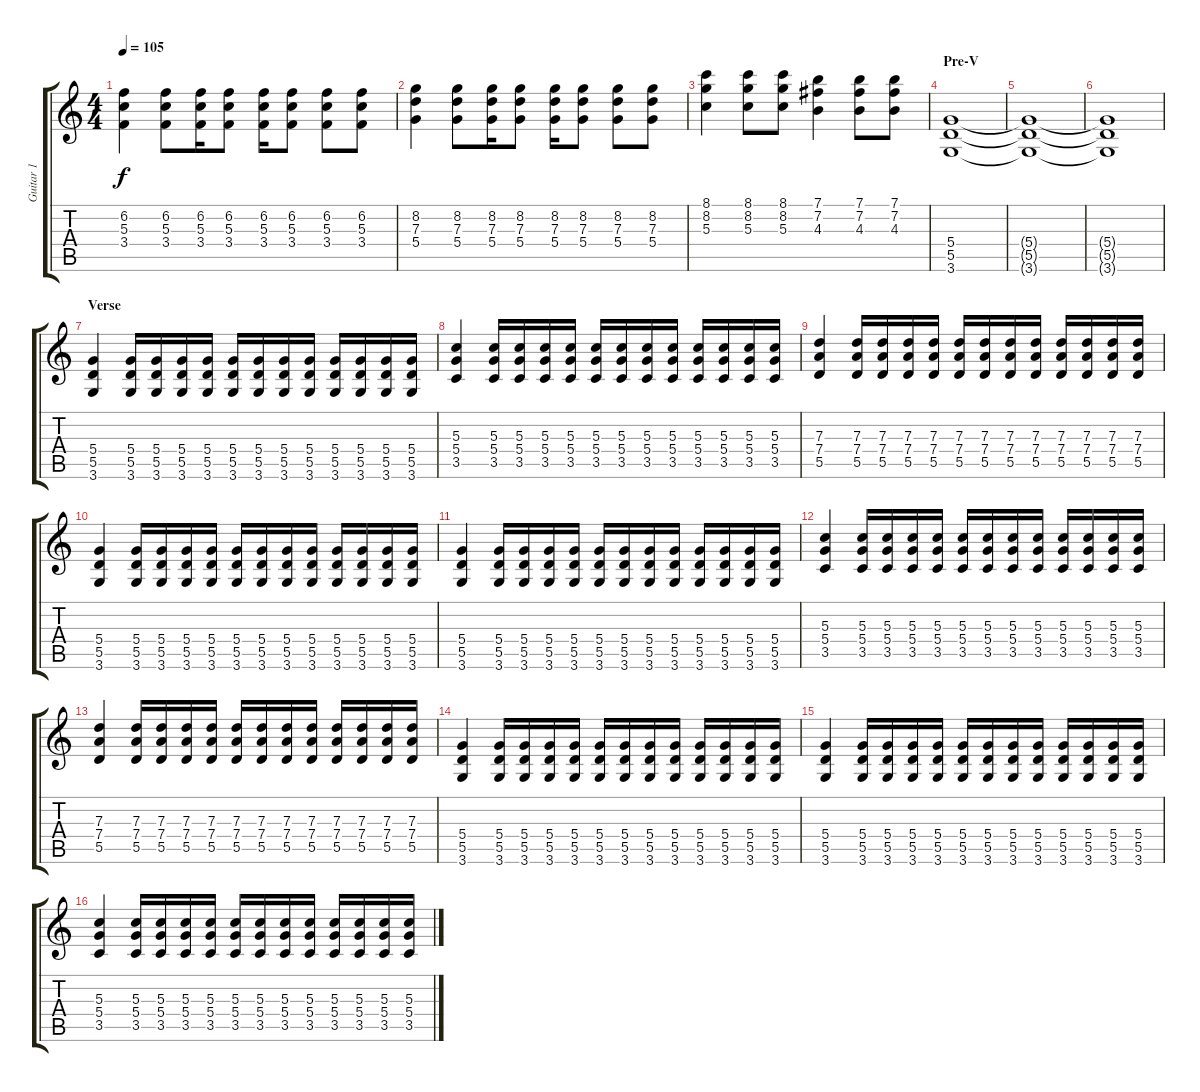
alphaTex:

\track ("Guitar 1" "Guitar 1") {instrument overdrivenguitar}
\staff {score tabs}
\tuning (E4 B3 G3 D3 A2 E2) {hide}
\ts (4 4)
\tempo 105
\clef g2
\ks c
(6.2 5.3 3.4).4{dy f} (6.2 5.3 3.4).8 (6.2 5.3 3.4).16 (6.2 5.3 3.4).8 (6.2 5.3 3.4).16 (6.2 5.3 3.4).8 (6.2 5.3 3.4).8 (6.2 5.3 3.4).8 |
(8.2 7.3 5.4).4 (8.2 7.3 5.4).8 (8.2 7.3 5.4).16 (8.2 7.3 5.4).8 (8.2 7.3 5.4).16 (8.2 7.3 5.4).8 (8.2 7.3 5.4).8 (8.2 7.3 5.4).8 |
(8.1 8.2 5.3).4 (8.1 8.2 5.3).8 (8.1 8.2 5.3).8 (7.1 7.2 4.3).4 (7.1 7.2 4.3).8 (7.1 7.2 4.3).8 |
\section ("" "Pre-V")
(5.4 5.5 3.6).1{instrument overdrivenguitar} |
(5.4{t} 5.5{t} 3.6{t}).1{volume 7} |
(5.4{t} 5.5{t} 3.6{t}).1 |
\section ("" "Verse")
(5.4 5.5 3.6).4{volume 13} (5.4 5.5 3.6).16 (5.4 5.5 3.6).16 (5.4 5.5 3.6).16 (5.4 5.5 3.6).16 (5.4 5.5 3.6).16 (5.4 5.5 3.6).16 (5.4 5.5 3.6).16 (5.4 5.5 3.6).16 (5.4 5.5 3.6).16 (5.4 5.5 3.6).16 (5.4 5.5 3.6).16 (5.4 5.5 3.6).16 |
(5.3 5.4 3.5).4 (5.3 5.4 3.5).16 (5.3 5.4 3.5).16 (5.3 5.4 3.5).16 (5.3 5.4 3.5).16 (5.3 5.4 3.5).16 (5.3 5.4 3.5).16 (5.3 5.4 3.5).16 (5.3 5.4 3.5).16 (5.3 5.4 3.5).16 (5.3 5.4 3.5).16 (5.3 5.4 3.5).16 (5.3 5.4 3.5).16 |
(7.3 7.4 5.5).4 (7.3 7.4 5.5).16 (7.3 7.4 5.5).16 (7.3 7.4 5.5).16 (7.3 7.4 5.5).16 (7.3 7.4 5.5).16 (7.3 7.4 5.5).16 (7.3 7.4 5.5).16 (7.3 7.4 5.5).16 (7.3 7.4 5.5).16 (7.3 7.4 5.5).16 (7.3 7.4 5.5).16 (7.3 7.4 5.5).16 |
(5.4 5.5 3.6).4 (5.4 5.5 3.6).16 (5.4 5.5 3.6).16 (5.4 5.5 3.6).16 (5.4 5.5 3.6).16 (5.4 5.5 3.6).16 (5.4 5.5 3.6).16 (5.4 5.5 3.6).16 (5.4 5.5 3.6).16 (5.4 5.5 3.6).16 (5.4 5.5 3.6).16 (5.4 5.5 3.6).16 (5.4 5.5 3.6).16 |
(5.4 5.5 3.6).4{volume 14} (5.4 5.5 3.6).16 (5.4 5.5 3.6).16 (5.4 5.5 3.6).16 (5.4 5.5 3.6).16 (5.4 5.5 3.6).16 (5.4 5.5 3.6).16 (5.4 5.5 3.6).16 (5.4 5.5 3.6).16 (5.4 5.5 3.6).16 (5.4 5.5 3.6).16 (5.4 5.5 3.6).16 (5.4 5.5 3.6).16 |
(5.3 5.4 3.5).4 (5.3 5.4 3.5).16 (5.3 5.4 3.5).16 (5.3 5.4 3.5).16 (5.3 5.4 3.5).16 (5.3 5.4 3.5).16 (5.3 5.4 3.5).16 (5.3 5.4 3.5).16 (5.3 5.4 3.5).16 (5.3 5.4 3.5).16 (5.3 5.4 3.5).16 (5.3 5.4 3.5).16 (5.3 5.4 3.5).16 |
(7.3 7.4 5.5).4 (7.3 7.4 5.5).16 (7.3 7.4 5.5).16 (7.3 7.4 5.5).16 (7.3 7.4 5.5).16 (7.3 7.4 5.5).16 (7.3 7.4 5.5).16 (7.3 7.4 5.5).16 (7.3 7.4 5.5).16 (7.3 7.4 5.5).16 (7.3 7.4 5.5).16 (7.3 7.4 5.5).16 (7.3 7.4 5.5).16 |
(5.4 5.5 3.6).4 (5.4 5.5 3.6).16 (5.4 5.5 3.6).16 (5.4 5.5 3.6).16 (5.4 5.5 3.6).16 (5.4 5.5 3.6).16 (5.4 5.5 3.6).16 (5.4 5.5 3.6).16 (5.4 5.5 3.6).16 (5.4 5.5 3.6).16 (5.4 5.5 3.6).16 (5.4 5.5 3.6).16 (5.4 5.5 3.6).16 |
(5.4 5.5 3.6).4{volume 14} (5.4 5.5 3.6).16 (5.4 5.5 3.6).16 (5.4 5.5 3.6).16 (5.4 5.5 3.6).16 (5.4 5.5 3.6).16 (5.4 5.5 3.6).16 (5.4 5.5 3.6).16 (5.4 5.5 3.6).16 (5.4 5.5 3.6).16 (5.4 5.5 3.6).16 (5.4 5.5 3.6).16 (5.4 5.5 3.6).16 |
(5.3 5.4 3.5).4 (5.3 5.4 3.5).16 (5.3 5.4 3.5).16 (5.3 5.4 3.5).16 (5.3 5.4 3.5).16 (5.3 5.4 3.5).16 (5.3 5.4 3.5).16 (5.3 5.4 3.5).16 (5.3 5.4 3.5).16 (5.3 5.4 3.5).16 (5.3 5.4 3.5).16 (5.3 5.4 3.5).16 (5.3 5.4 3.5).16
